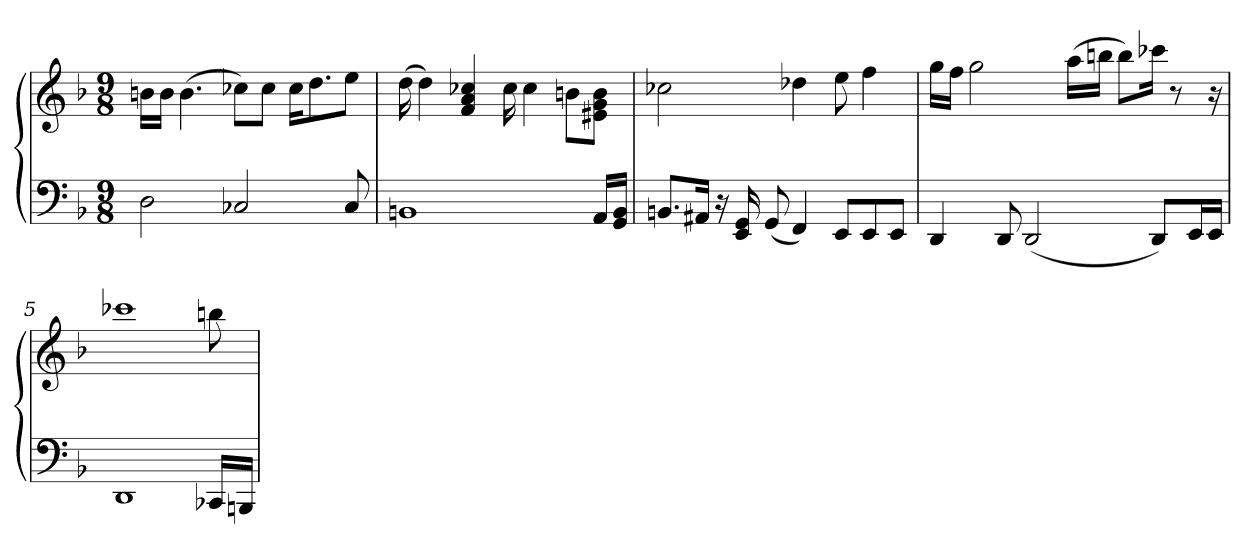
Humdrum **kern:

**kern	**kern
*part1	*part1
*staff2	*staff1
*clefF4	*clefG2
*k[b-]	*k[b-]
*M9/8	*M9/8
=1	=1
2D	16bn\LL
.	16b\JJ
.	(4.b
2C-X	8cc-X\L)
.	8cc-\J
.	16cc-\KL
.	8.dd\
8C-	8ee\J
=2	=2
1BBn	(16dd
.	4dd)
.	4f 4a 4cc-X
.	16cc-
.	4cc-
.	8bn\L
16AA/LL	8e#X\ 8g\ 8b\J
16GG/ 16BB/JJ	.
=3	=3
8.BBn/L	2cc-X
16AA#X/Jk	.
16r	.
16EE 16GG	.
(8GG	.
4FF)	4dd-X
8EE/L	8ee
8EE/	4ff
8EE/J	.
=4	=4
4DD	16gg\LL
.	16ff\JJ
.	2gg
8DD	.
(2DD	.
.	(16aa\LL
.	16bbn\JJ
.	8bb\L)
8DD/L)	16ccc-X\Jk
.	8r
16EE/L	.
16EE/JJ	16r
=5	=5
1DD	1ccc-X
16CC-X/LL	8bbn
16BBBn/JJ	.
=	=
*-	*-
